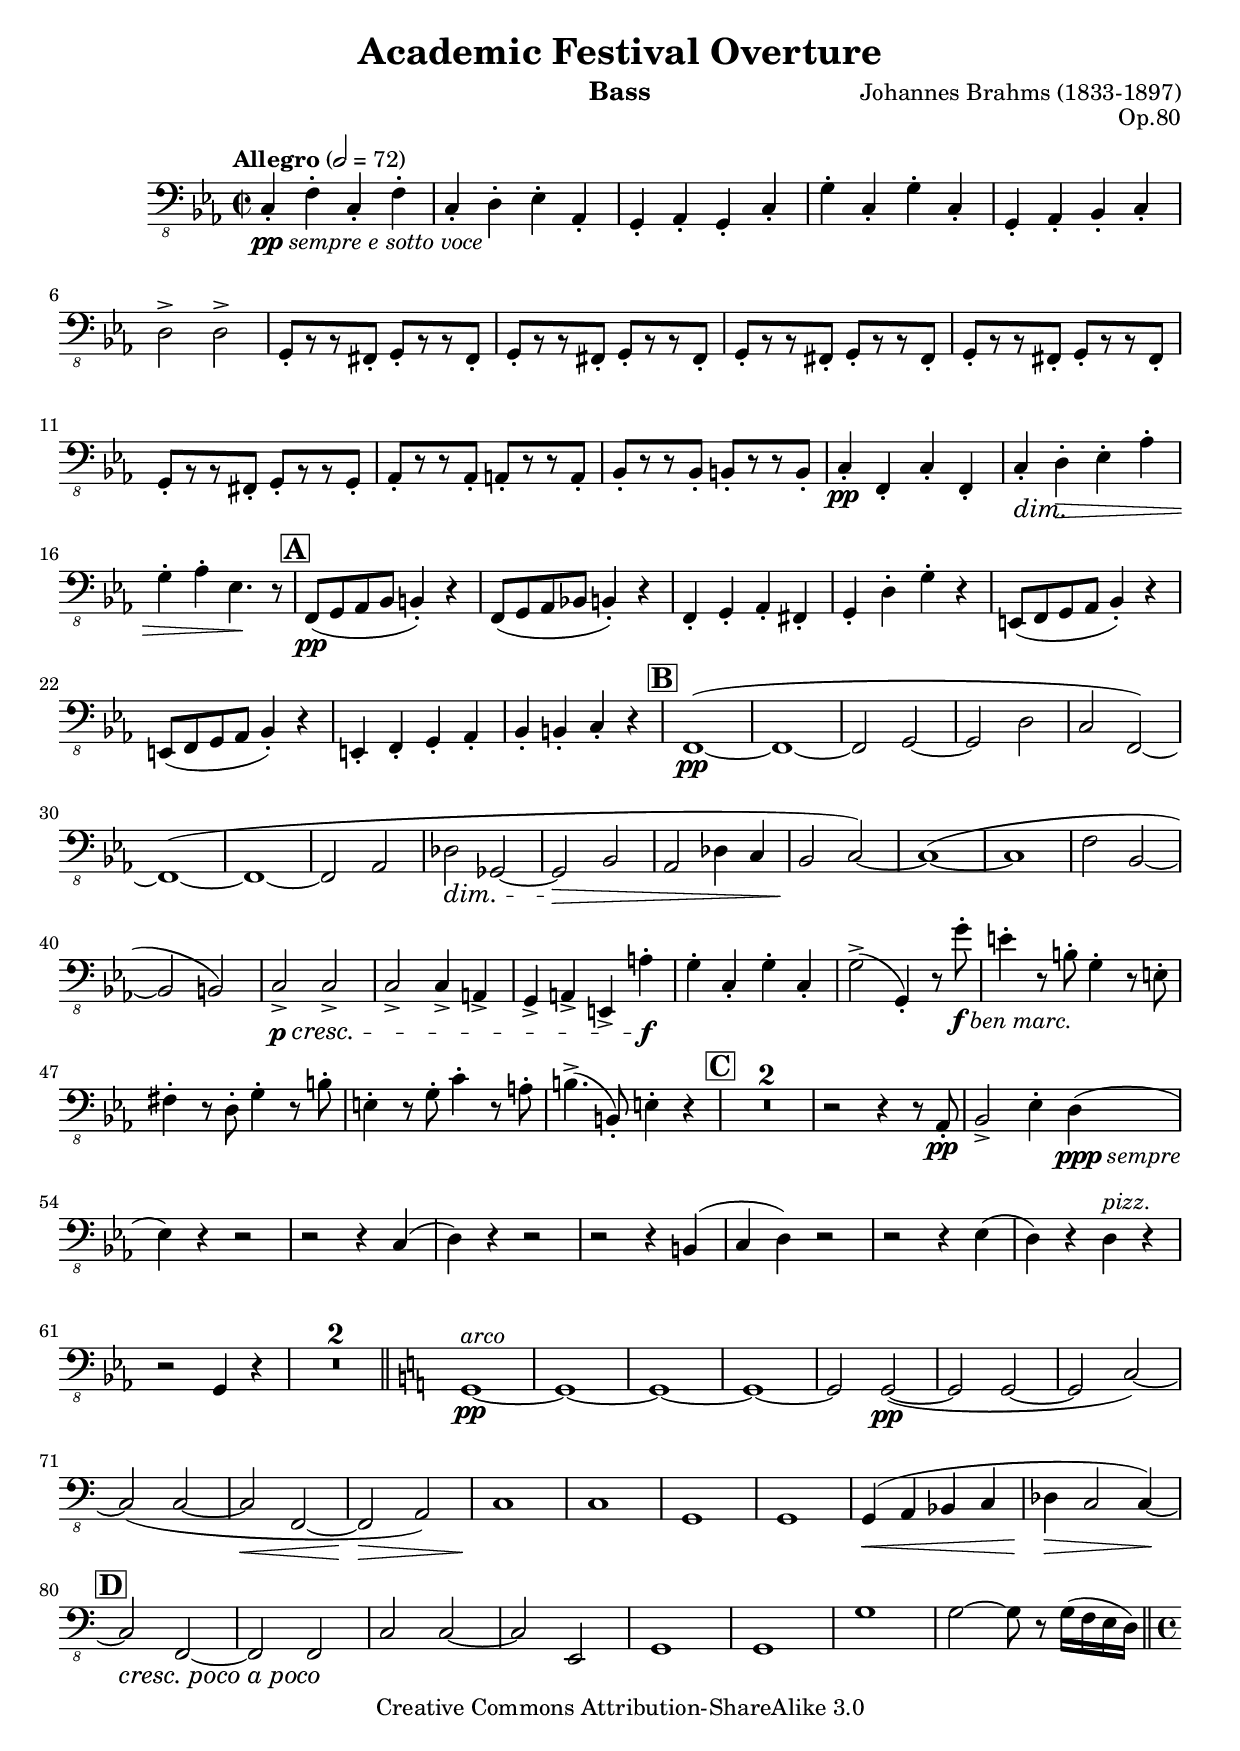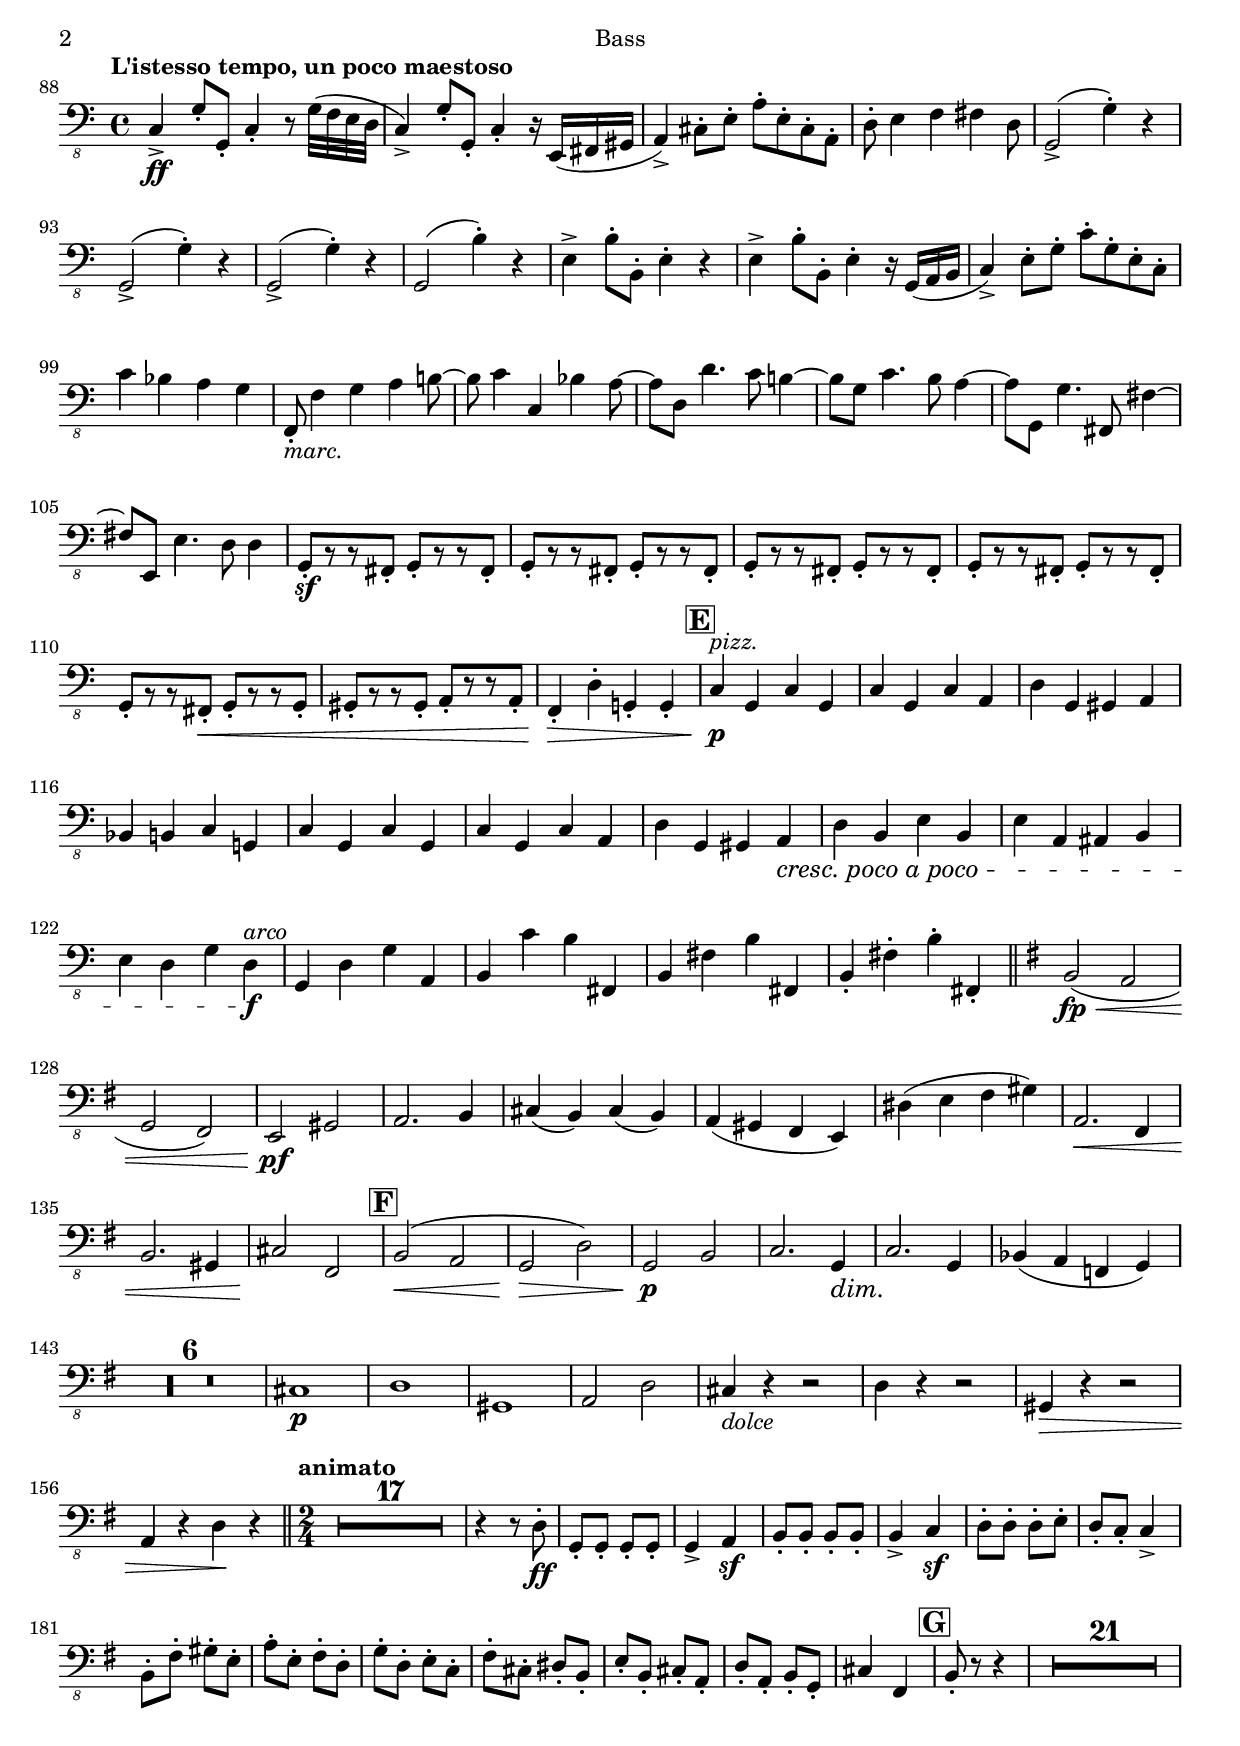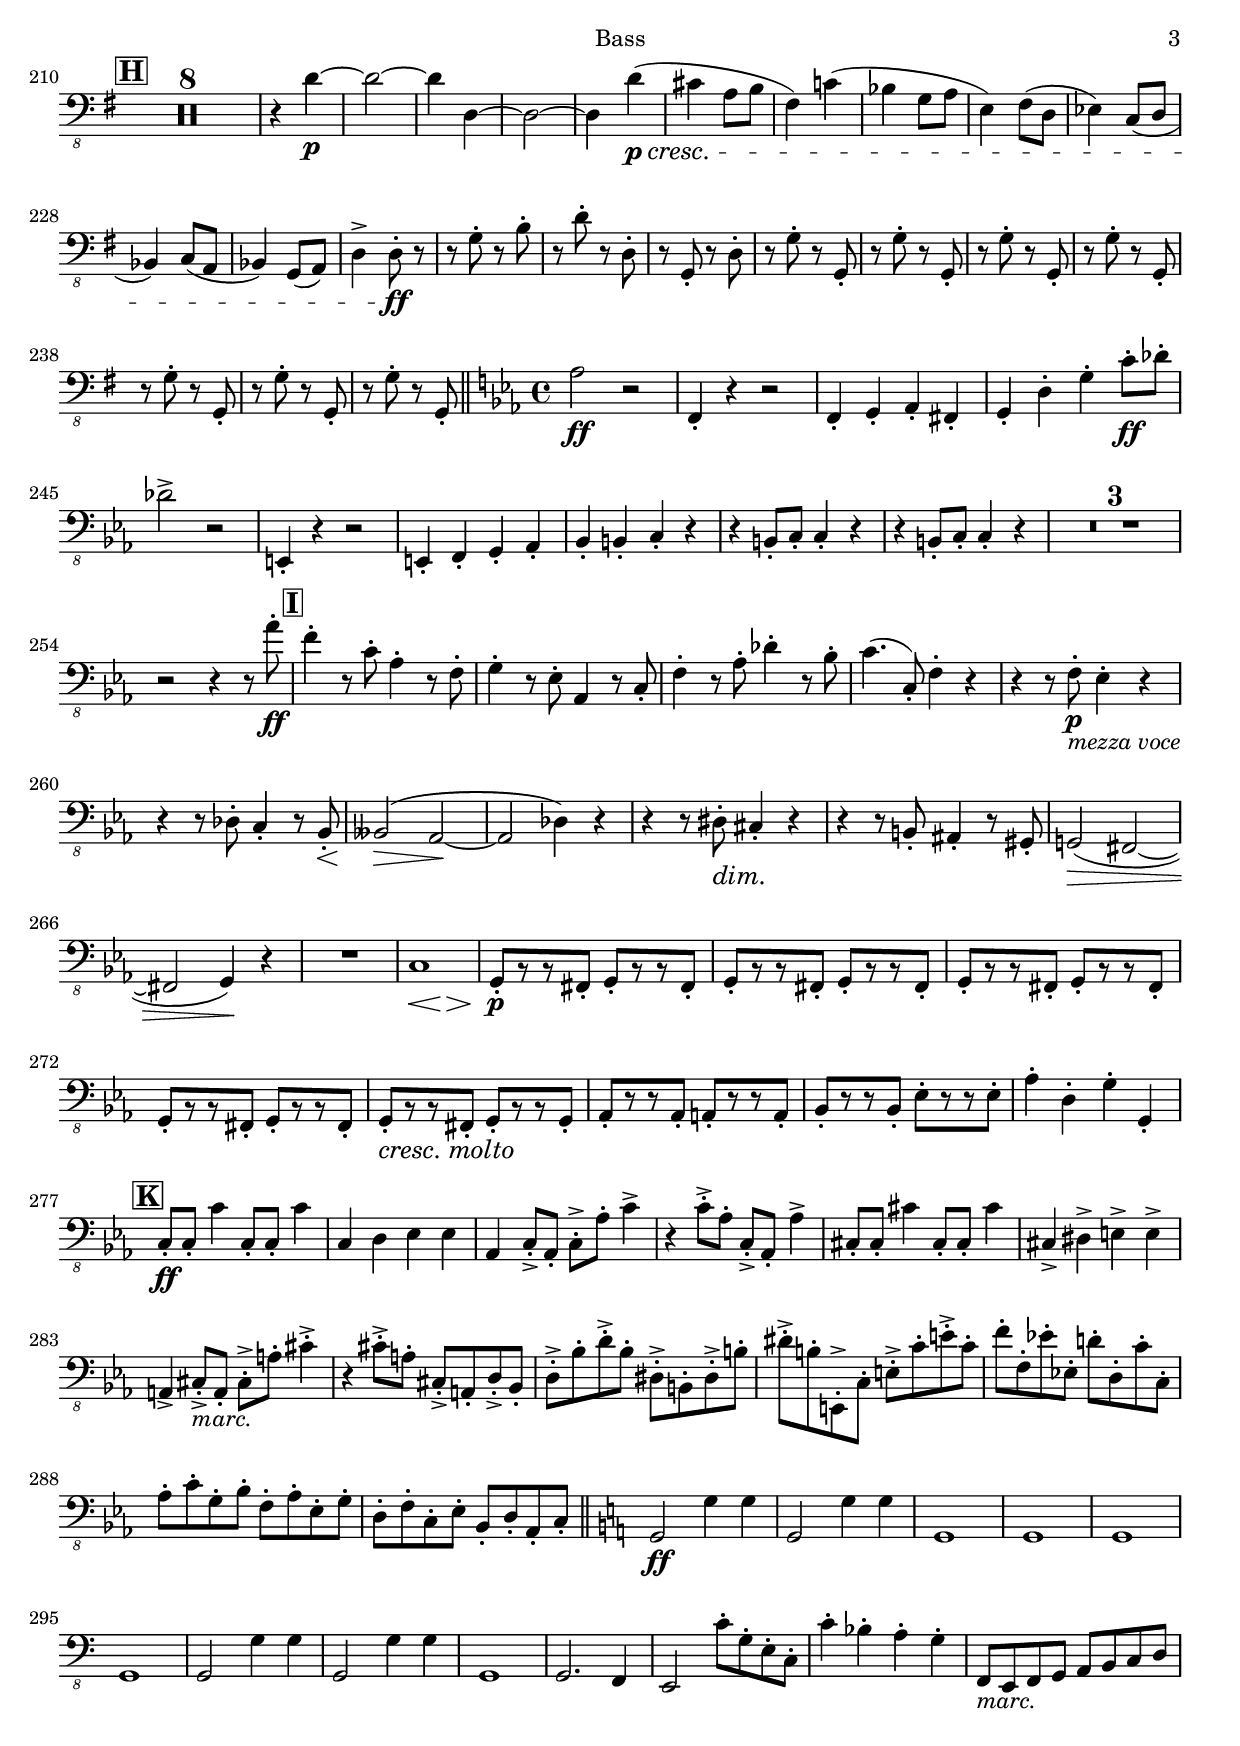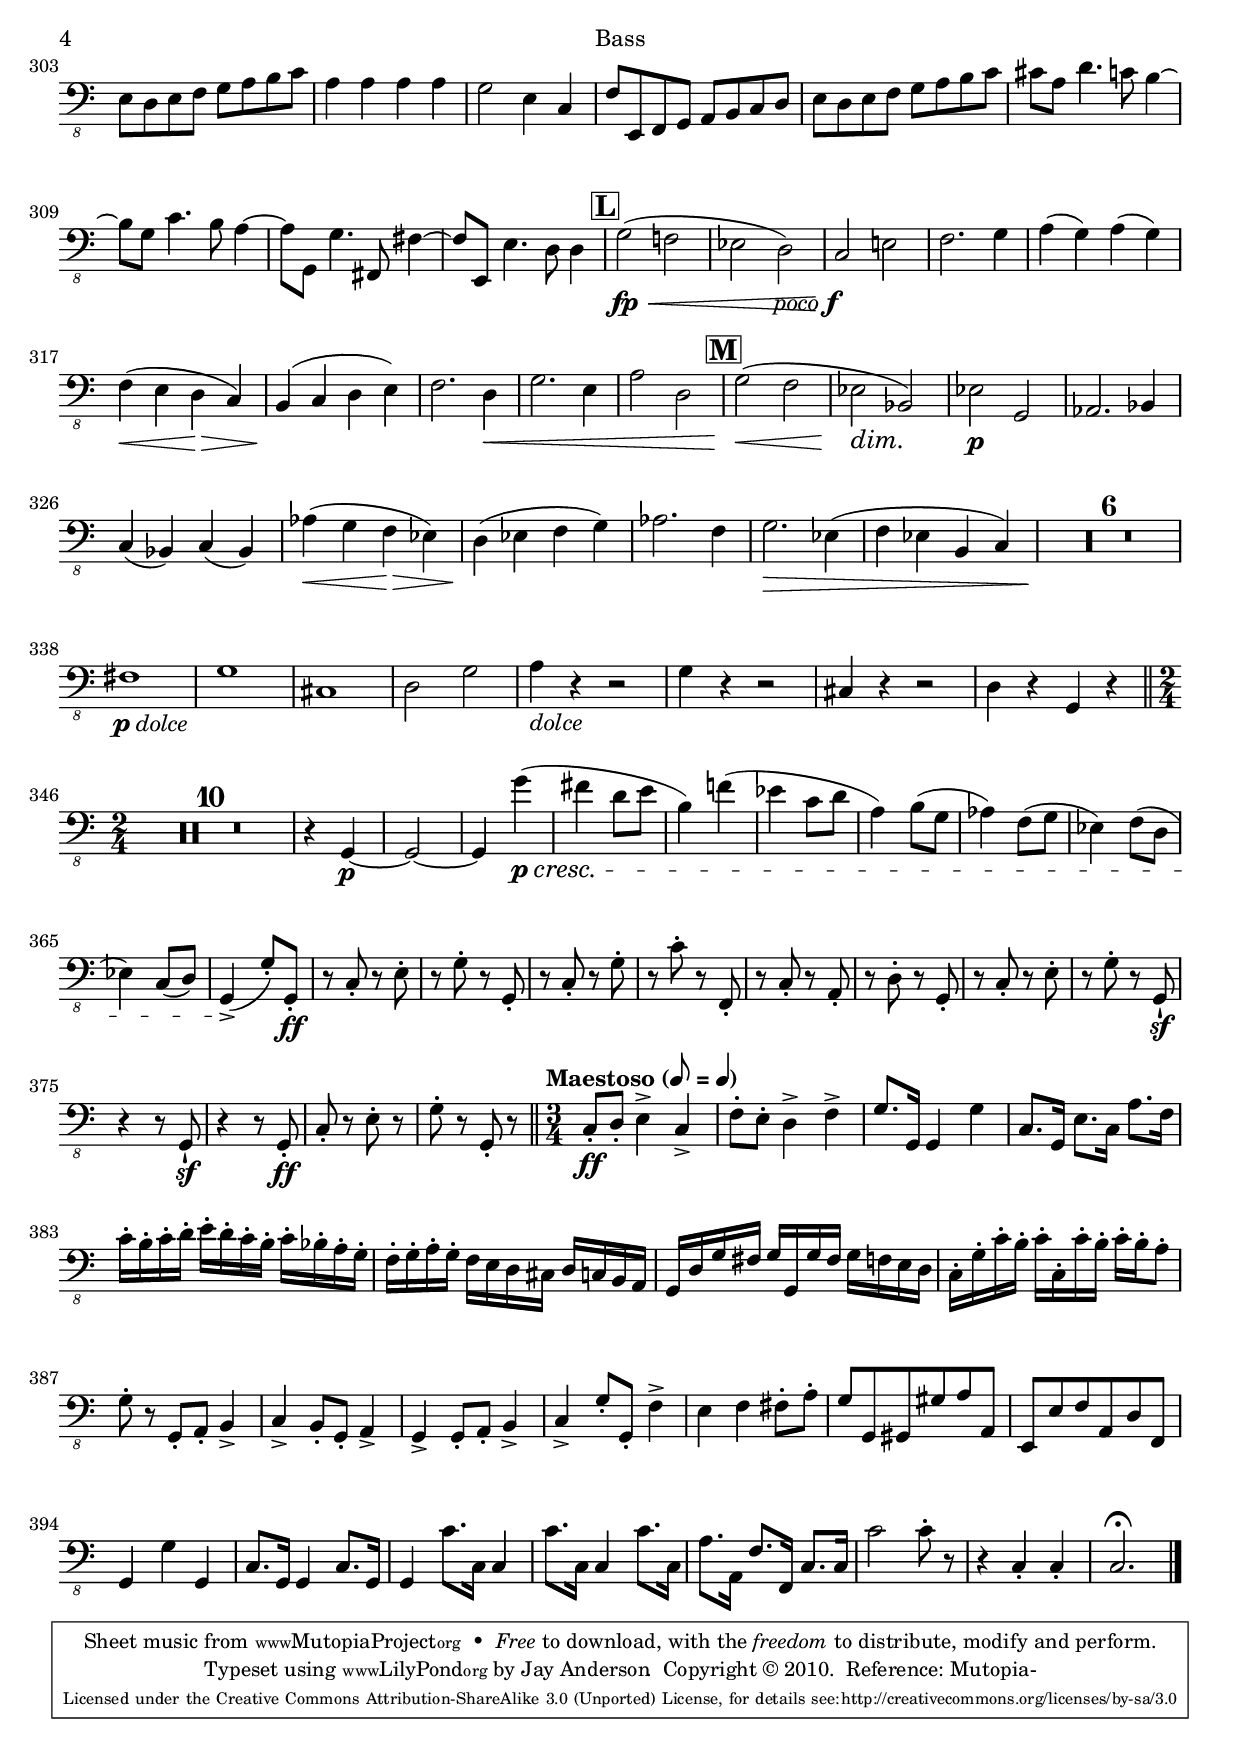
\version "2.13.51"

\include "defs.ily"
\include "bass.ily"

instrument = "Bass"

\include "header.ily"

\score
{
  \new Staff
  {
    << \removeWithTag #'score \bass \outline >>
  }
}
